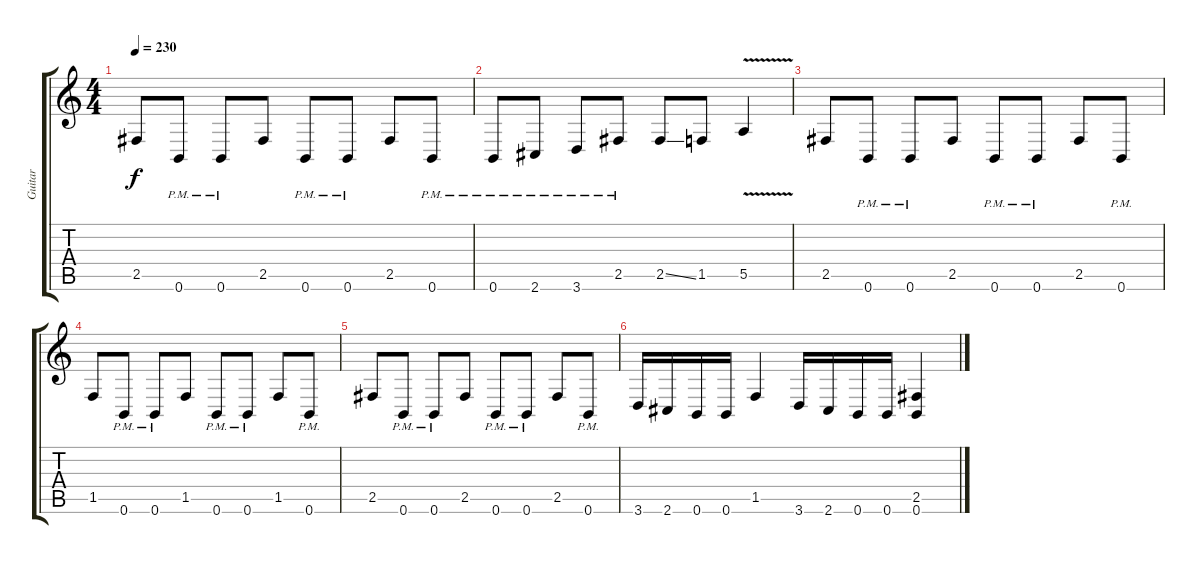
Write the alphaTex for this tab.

\track ("Guitar" "Guitar") {instrument distortionguitar}
\staff {score tabs}
\tuning (B3 Gb3 D3 A2 E2 B1) {hide}
\ts (4 4)
\tempo 230
\clef g2
\ks c
2.5.8{dy f} 0.6{pm}.8 0.6{pm}.8 2.5.8 0.6{pm}.8 0.6{pm}.8 2.5.8 0.6{pm}.8 |
0.6{pm}.8 2.6{pm}.8 3.6{pm}.8 2.5{pm}.8 2.5{ss}.8 1.5.8 5.5{v}.4 |
2.5.8 0.6{pm}.8 0.6{pm}.8 2.5.8 0.6{pm}.8 0.6{pm}.8 2.5.8 0.6{pm}.8 |
1.5.8 0.6{pm}.8 0.6{pm}.8 1.5.8 0.6{pm}.8 0.6{pm}.8 1.5.8 0.6{pm}.8 |
2.5.8 0.6{pm}.8 0.6{pm}.8 2.5.8 0.6{pm}.8 0.6{pm}.8 2.5.8 0.6{pm}.8 |
3.6.16 2.6.16 0.6.16 0.6.16 1.5.4 3.6.16 2.6.16 0.6.16 0.6.16 (2.5 0.6).4
